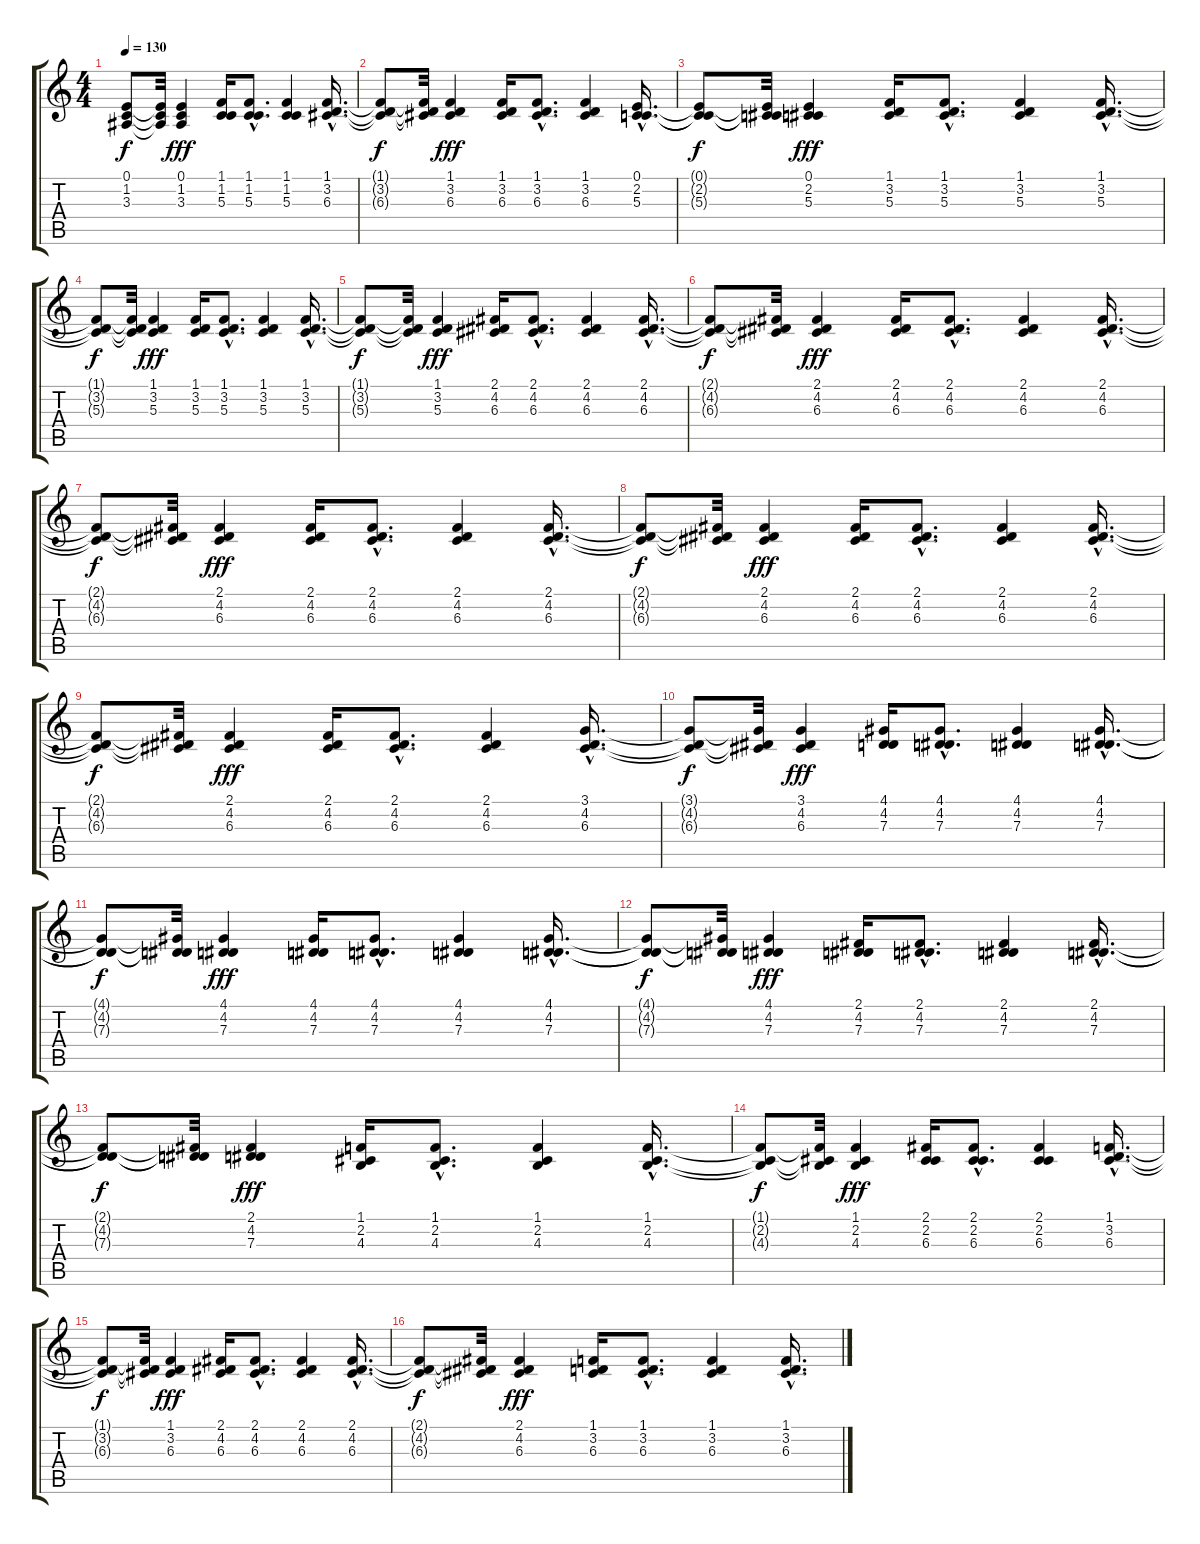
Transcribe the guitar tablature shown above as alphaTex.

\track "" {instrument acousticgrandpiano}
\staff {score tabs}
\tuning (E4 B3 G3 D3 A2 E2) {hide}
\ts (4 4)
\tempo 130
\clef g2
\ks c
(0.1{t} 1.2{t} 3.3{t}).8{dy f} (0.1{t} 1.2{t} 3.3{t}).32 (0.1 1.2 3.3).4{dy fff volume 16} (1.1 1.2 5.3).16{volume 16} (1.1{hac} 1.2{hac} 5.3{hac}).8{d} (1.1 1.2 5.3).4{volume 16} (1.1{hac} 3.2{hac} 6.3{hac}).16{d volume 16} |
(1.1{t} 3.2{t} 6.3{t}).8{dy f} (1.1{t} 3.2{t} 6.3{t}).32 (1.1 3.2 6.3).4{dy fff volume 16} (1.1 3.2 6.3).16{volume 16} (1.1{hac} 3.2{hac} 6.3{hac}).8{d} (1.1 3.2 6.3).4{volume 16} (0.1{hac} 2.2{hac} 5.3{hac}).16{d volume 16} |
(0.1{t} 2.2{t} 5.3{t}).8{dy f} (0.1{t} 2.2{t} 5.3{t}).32 (0.1 2.2 5.3).4{dy fff volume 16} (1.1 3.2 5.3).16{volume 16} (1.1{hac} 3.2{hac} 5.3{hac}).8{d} (1.1 3.2 5.3).4{volume 16} (1.1{hac} 3.2{hac} 5.3{hac}).16{d volume 16} |
(1.1{t} 3.2{t} 5.3{t}).8{dy f} (1.1{t} 3.2{t} 5.3{t}).32 (1.1 3.2 5.3).4{dy fff volume 16} (1.1 3.2 5.3).16{volume 16} (1.1{hac} 3.2{hac} 5.3{hac}).8{d} (1.1 3.2 5.3).4{volume 16} (1.1{hac} 3.2{hac} 5.3{hac}).16{d volume 16} |
(1.1{t} 3.2{t} 5.3{t}).8{dy f} (1.1{t} 3.2{t} 5.3{t}).32 (1.1 3.2 5.3).4{dy fff volume 16} (2.1 4.2 6.3).16{volume 16} (2.1{hac} 4.2{hac} 6.3{hac}).8{d} (2.1 4.2 6.3).4{volume 16} (2.1{hac} 4.2{hac} 6.3{hac}).16{d volume 16} |
(2.1{t} 4.2{t} 6.3{t}).8{dy f} (2.1{t} 4.2{t} 6.3{t}).32 (2.1 4.2 6.3).4{dy fff volume 16} (2.1 4.2 6.3).16{volume 16} (2.1{hac} 4.2{hac} 6.3{hac}).8{d} (2.1 4.2 6.3).4{volume 16} (2.1{hac} 4.2{hac} 6.3{hac}).16{d volume 16} |
(2.1{t} 4.2{t} 6.3{t}).8{dy f} (2.1{t} 4.2{t} 6.3{t}).32 (2.1 4.2 6.3).4{dy fff volume 16} (2.1 4.2 6.3).16{volume 16} (2.1{hac} 4.2{hac} 6.3{hac}).8{d} (2.1 4.2 6.3).4{volume 16} (2.1{hac} 4.2{hac} 6.3{hac}).16{d volume 16} |
(2.1{t} 4.2{t} 6.3{t}).8{dy f} (2.1{t} 4.2{t} 6.3{t}).32 (2.1 4.2 6.3).4{dy fff volume 16} (2.1 4.2 6.3).16{volume 16} (2.1{hac} 4.2{hac} 6.3{hac}).8{d} (2.1 4.2 6.3).4{volume 16} (2.1{hac} 4.2{hac} 6.3{hac}).16{d volume 16} |
(2.1{t} 4.2{t} 6.3{t}).8{dy f} (2.1{t} 4.2{t} 6.3{t}).32 (2.1 4.2 6.3).4{dy fff volume 16} (2.1 4.2 6.3).16{volume 16} (2.1{hac} 4.2{hac} 6.3{hac}).8{d} (2.1 4.2 6.3).4{volume 16} (3.1{hac} 4.2{hac} 6.3{hac}).16{d volume 16} |
(3.1{t} 4.2{t} 6.3{t}).8{dy f} (3.1{t} 4.2{t} 6.3{t}).32 (3.1 4.2 6.3).4{dy fff volume 16} (4.1 4.2 7.3).16{volume 16} (4.1{hac} 4.2{hac} 7.3{hac}).8{d} (4.1 4.2 7.3).4{volume 16} (4.1{hac} 4.2{hac} 7.3{hac}).16{d volume 16} |
(4.1{t} 4.2{t} 7.3{t}).8{dy f} (4.1{t} 4.2{t} 7.3{t}).32 (4.1 4.2 7.3).4{dy fff volume 16} (4.1 4.2 7.3).16{volume 16} (4.1{hac} 4.2{hac} 7.3{hac}).8{d} (4.1 4.2 7.3).4{volume 16} (4.1{hac} 4.2{hac} 7.3{hac}).16{d volume 16} |
(4.1{t} 4.2{t} 7.3{t}).8{dy f} (4.1{t} 4.2{t} 7.3{t}).32 (4.1 4.2 7.3).4{dy fff volume 16} (2.1 4.2 7.3).16{volume 16} (2.1{hac} 4.2{hac} 7.3{hac}).8{d} (2.1 4.2 7.3).4{volume 16} (2.1{hac} 4.2{hac} 7.3{hac}).16{d volume 16} |
(2.1{t} 4.2{t} 7.3{t}).8{dy f} (2.1{t} 4.2{t} 7.3{t}).32 (2.1 4.2 7.3).4{dy fff volume 16} (1.1 2.2 4.3).16{volume 16} (1.1{hac} 2.2{hac} 4.3{hac}).8{d} (1.1 2.2 4.3).4{volume 16} (1.1{hac} 2.2{hac} 4.3{hac}).16{d volume 16} |
(1.1{t} 2.2{t} 4.3{t}).8{dy f} (1.1{t} 2.2{t} 4.3{t}).32 (1.1 2.2 4.3).4{dy fff volume 16} (2.1 2.2 6.3).16{volume 16} (2.1{hac} 2.2{hac} 6.3{hac}).8{d} (2.1 2.2 6.3).4{volume 16} (1.1{hac} 3.2{hac} 6.3{hac}).16{d volume 16} |
(1.1{t} 3.2{t} 6.3{t}).8{dy f} (1.1{t} 3.2{t} 6.3{t}).32 (1.1 3.2 6.3).4{dy fff volume 16} (2.1 4.2 6.3).16{volume 16} (2.1{hac} 4.2{hac} 6.3{hac}).8{d} (2.1 4.2 6.3).4{volume 16} (2.1{hac} 4.2{hac} 6.3{hac}).16{d volume 16} |
(2.1{t} 4.2{t} 6.3{t}).8{dy f} (2.1{t} 4.2{t} 6.3{t}).32 (2.1 4.2 6.3).4{dy fff volume 16} (1.1 3.2 6.3).16{volume 16} (1.1{hac} 3.2{hac} 6.3{hac}).8{d} (1.1 3.2 6.3).4{volume 16} (1.1{hac} 3.2{hac} 6.3{hac}).16{d volume 16}
